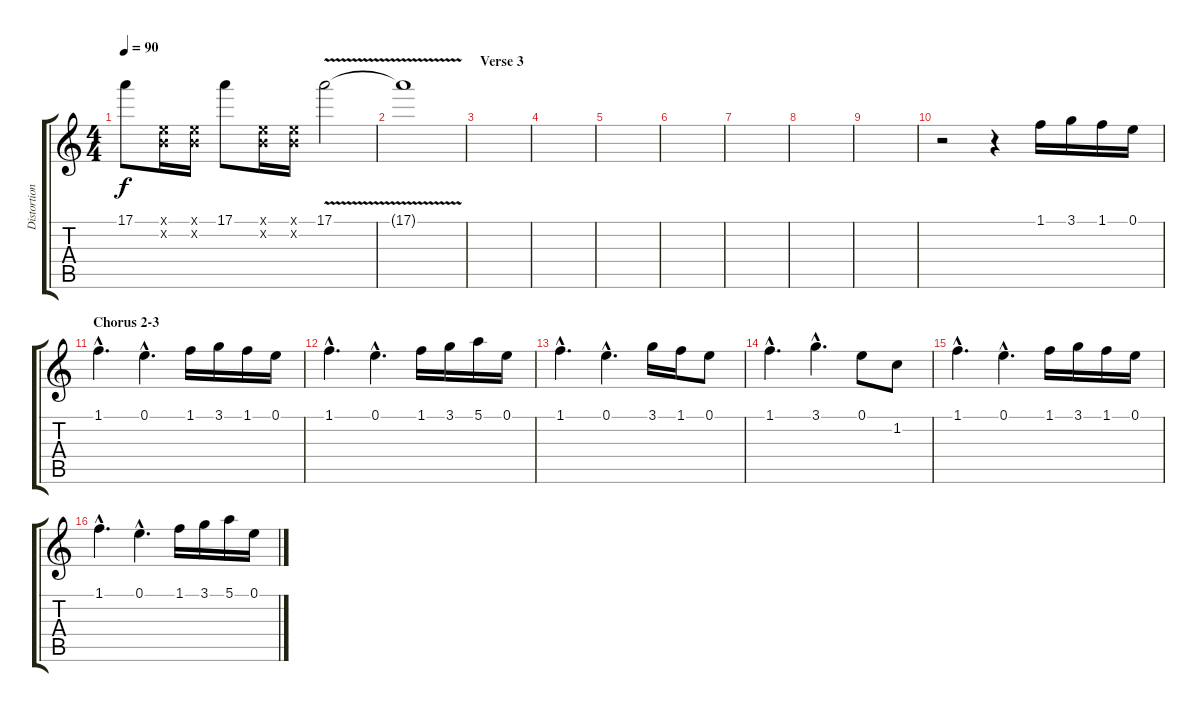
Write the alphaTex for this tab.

\track ("Distortion/Solo guitar (2)" "Distortion") {instrument overdrivenguitar}
\staff {score tabs}
\tuning (E4 B3 G3 D3 A2 E2) {hide}
\ts (4 4)
\tempo 90
\clef g2
\ks c
17.1.8{dy f} (0.1{x} 0.2{x}).16 (0.1{x} 0.2{x}).16 17.1.8 (0.1{x} 0.2{x}).16 (0.1{x} 0.2{x}).16 17.1{v}.2{volume 0} |
17.1{t}.1 |
\section ("" "Verse 3")
|
|
|
|
|
|
|
r.2{volume 16} r.4 1.1.16 3.1.16 1.1.16 0.1.16 |
\section ("" "Chorus 2-3")
1.1{hac}.4{d} 0.1{hac}.4{d} 1.1.16 3.1.16 1.1.16 0.1.16 |
1.1{hac}.4{d} 0.1{hac}.4{d} 1.1.16 3.1.16 5.1.16 0.1.16 |
1.1{hac}.4{d} 0.1{hac}.4{d} 3.1.16 1.1.16 0.1.8 |
1.1{hac}.4{d} 3.1{hac}.4{d} 0.1.8 1.2.8 |
1.1{hac}.4{d} 0.1{hac}.4{d} 1.1.16 3.1.16 1.1.16 0.1.16 |
1.1{hac}.4{d} 0.1{hac}.4{d} 1.1.16 3.1.16 5.1.16 0.1.16
